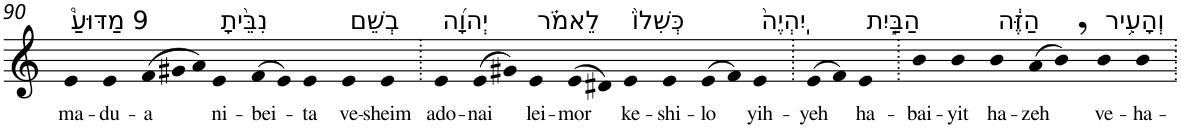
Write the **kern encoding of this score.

**kern	**text
*part1	*part1
*staff1	*staff1
*I"Piano	*
*I'Pno	*
!!LO:PB:g=z
*clefG2	*
*k[]	*
=90	=90
!LO:TX:a:t=9 מַדּוּעַ֩	!
!	!LO:LY:b
4e	ma-
!	!LO:LY:b
4e	-du-
*Xtuplet	*
!	!LO:LY:b
(>12f	-a
12g#X	.
12a)	.
!LO:TX:a:t=נִבֵּ֨יתָ	!
!	!LO:LY:b
4e	ni-
!	!LO:LY:b
(>8f	-bei-
8e)	.
!	!LO:LY:b
4e	-ta
!LO:TX:a:t=בְשֵׁם	!
!	!LO:LY:b
4e	ve-
!	!LO:LY:b
4e	-sheim
=91.	=91.
!LO:TX:a:t=יְהוָ֜ה	!
!	!LO:LY:b
4e	ado-
!	!LO:LY:b
(>8e	-nai
8g#X)	.
!LO:TX:a:t=לֵאמֹ֗ר	!
!	!LO:LY:b
4e	lei-
!	!LO:LY:b
(>8e	-mor
8d#X)	.
!LO:TX:a:t=כְּשִׁלוֹ֙	!
!	!LO:LY:b
4e	ke-
!	!LO:LY:b
4e	-shi-
!	!LO:LY:b
(>8e	-lo
8f)	.
!LO:TX:a:t=יִֽהְיֶה֙	!
!	!LO:LY:b
4e	yih-
=92.	=92.
!	!LO:LY:b
(>8e	-yeh
8f)	.
!LO:TX:a:t=הַבַּ֣יִת	!
!	!LO:LY:b
4e	ha-
=93.	=93.
!	!LO:LY:b
4b	-bai-
!	!LO:LY:b
4b	-yit
!LO:TX:a:t=הַזֶּ֔ה	!
!	!LO:LY:b
4b	ha-
!	!LO:LY:b
(>8a	-zeh
8b,)	.
!LO:TX:a:t=וְהָעִ֥יר	!
!	!LO:LY:b
4b	ve-
!	!LO:LY:b
4b	-ha-
=.	=.
*-	*-
